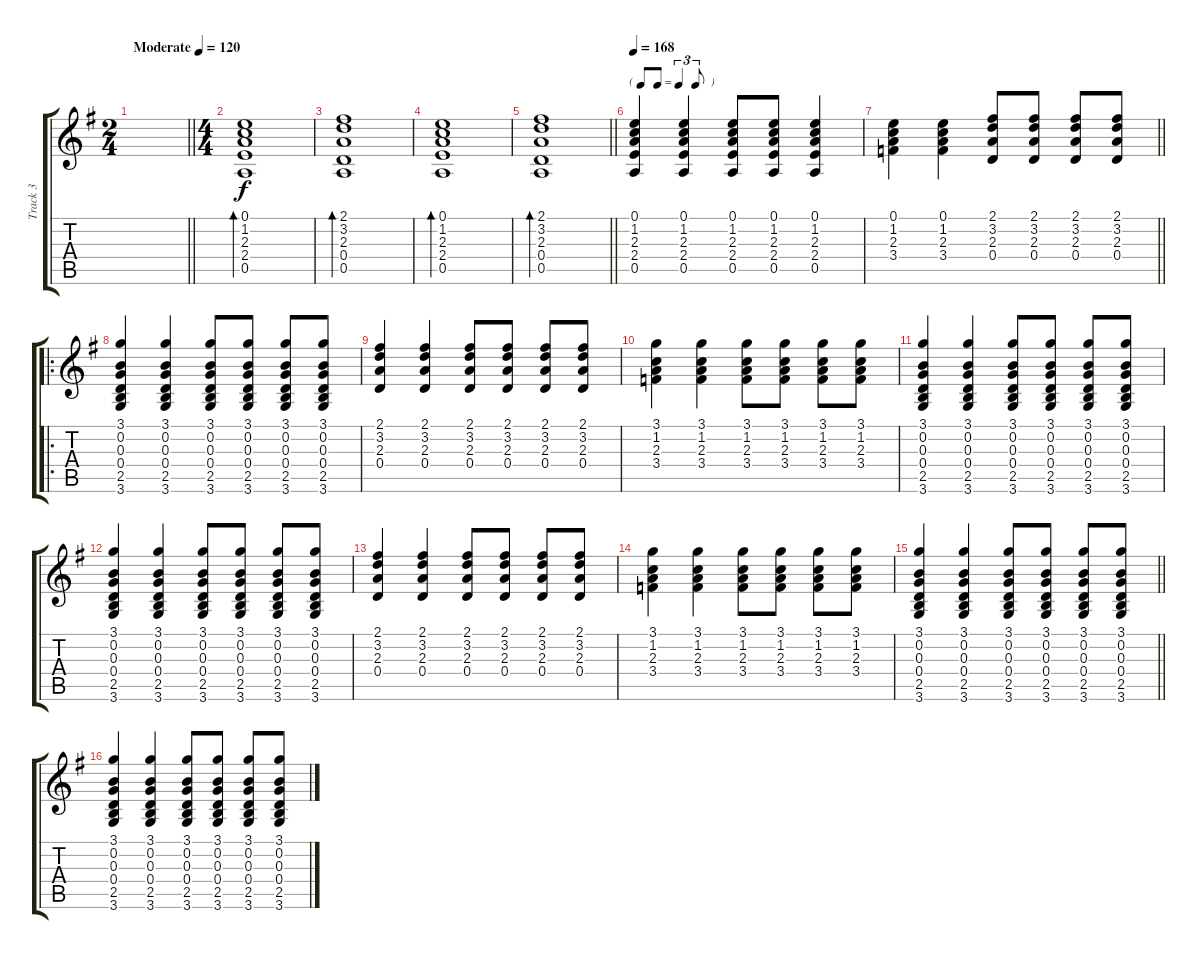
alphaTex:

\track ("Track 3" "Track 3") {instrument acousticguitarsteel}
\staff {score tabs}
\tuning (E4 B3 G3 D3 A2 E2) {hide}
\ts (2 4)
\tempo (120 "Moderate")
\clef g2
\barLineRight lightlight
\ks g
|
\ts (4 4)
(0.1 1.2 2.3 2.4 0.5).1{bd 120} |
(2.1 3.2 2.3 0.4 0.5).1{bd 120} |
(0.1 1.2 2.3 2.4 0.5).1{bd 120} |
\barLineRight lightlight
(2.1 3.2 2.3 0.4 0.5).1{bd 120} |
\tf triplet8th
\tempo 168
(0.1 1.2 2.3 2.4 0.5).4 (0.1 1.2 2.3 2.4 0.5).4 (0.1 1.2 2.3 2.4 0.5).8 (0.1 1.2 2.3 2.4 0.5).8 (0.1 1.2 2.3 2.4 0.5).4 |
\barLineRight lightlight
(0.1 1.2 2.3 3.4).4 (0.1 1.2 2.3 3.4).4 (2.1 3.2 2.3 0.4).8 (2.1 3.2 2.3 0.4).8 (2.1 3.2 2.3 0.4).8 (2.1 3.2 2.3 0.4).8 |
\ro
(3.1 0.2 0.3 0.4 2.5 3.6).4 (3.1 0.2 0.3 0.4 2.5 3.6).4 (3.1 0.2 0.3 0.4 2.5 3.6).8 (3.1 0.2 0.3 0.4 2.5 3.6).8 (3.1 0.2 0.3 0.4 2.5 3.6).8 (3.1 0.2 0.3 0.4 2.5 3.6).8 |
(2.1 3.2 2.3 0.4).4 (2.1 3.2 2.3 0.4).4 (2.1 3.2 2.3 0.4).8 (2.1 3.2 2.3 0.4).8 (2.1 3.2 2.3 0.4).8 (2.1 3.2 2.3 0.4).8 |
(3.1 1.2 2.3 3.4).4 (3.1 1.2 2.3 3.4).4 (3.1 1.2 2.3 3.4).8 (3.1 1.2 2.3 3.4).8 (3.1 1.2 2.3 3.4).8 (3.1 1.2 2.3 3.4).8 |
(3.1 0.2 0.3 0.4 2.5 3.6).4 (3.1 0.2 0.3 0.4 2.5 3.6).4 (3.1 0.2 0.3 0.4 2.5 3.6).8 (3.1 0.2 0.3 0.4 2.5 3.6).8 (3.1 0.2 0.3 0.4 2.5 3.6).8 (3.1 0.2 0.3 0.4 2.5 3.6).8 |
(3.1 0.2 0.3 0.4 2.5 3.6).4 (3.1 0.2 0.3 0.4 2.5 3.6).4 (3.1 0.2 0.3 0.4 2.5 3.6).8 (3.1 0.2 0.3 0.4 2.5 3.6).8 (3.1 0.2 0.3 0.4 2.5 3.6).8 (3.1 0.2 0.3 0.4 2.5 3.6).8 |
(2.1 3.2 2.3 0.4).4 (2.1 3.2 2.3 0.4).4 (2.1 3.2 2.3 0.4).8 (2.1 3.2 2.3 0.4).8 (2.1 3.2 2.3 0.4).8 (2.1 3.2 2.3 0.4).8 |
(3.1 1.2 2.3 3.4).4 (3.1 1.2 2.3 3.4).4 (3.1 1.2 2.3 3.4).8 (3.1 1.2 2.3 3.4).8 (3.1 1.2 2.3 3.4).8 (3.1 1.2 2.3 3.4).8 |
\barLineRight lightlight
(3.1 0.2 0.3 0.4 2.5 3.6).4 (3.1 0.2 0.3 0.4 2.5 3.6).4 (3.1 0.2 0.3 0.4 2.5 3.6).8 (3.1 0.2 0.3 0.4 2.5 3.6).8 (3.1 0.2 0.3 0.4 2.5 3.6).8 (3.1 0.2 0.3 0.4 2.5 3.6).8 |
(3.1 0.2 0.3 0.4 2.5 3.6).4 (3.1 0.2 0.3 0.4 2.5 3.6).4 (3.1 0.2 0.3 0.4 2.5 3.6).8 (3.1 0.2 0.3 0.4 2.5 3.6).8 (3.1 0.2 0.3 0.4 2.5 3.6).8 (3.1 0.2 0.3 0.4 2.5 3.6).8
